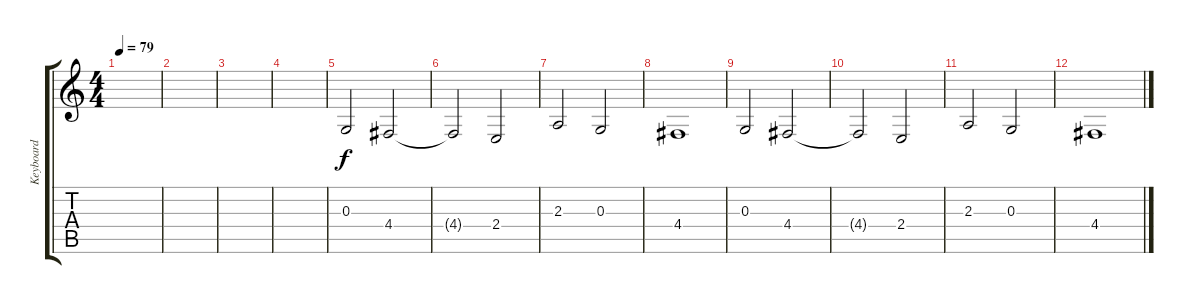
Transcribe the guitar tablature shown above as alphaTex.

\track ("Keyboard" "Keyboard") {instrument recorder}
\staff {score tabs}
\tuning (E4 B3 G3 D3 A2 E2) {hide}
\ts (4 4)
\tempo 79
\clef g2
\ks c
|
|
|
|
0.3.2 4.4.2 |
4.4{t}.2 2.4.2 |
2.3.2 0.3.2 |
4.4.1 |
0.3.2 4.4.2 |
4.4{t}.2 2.4.2 |
2.3.2 0.3.2 |
4.4.1
